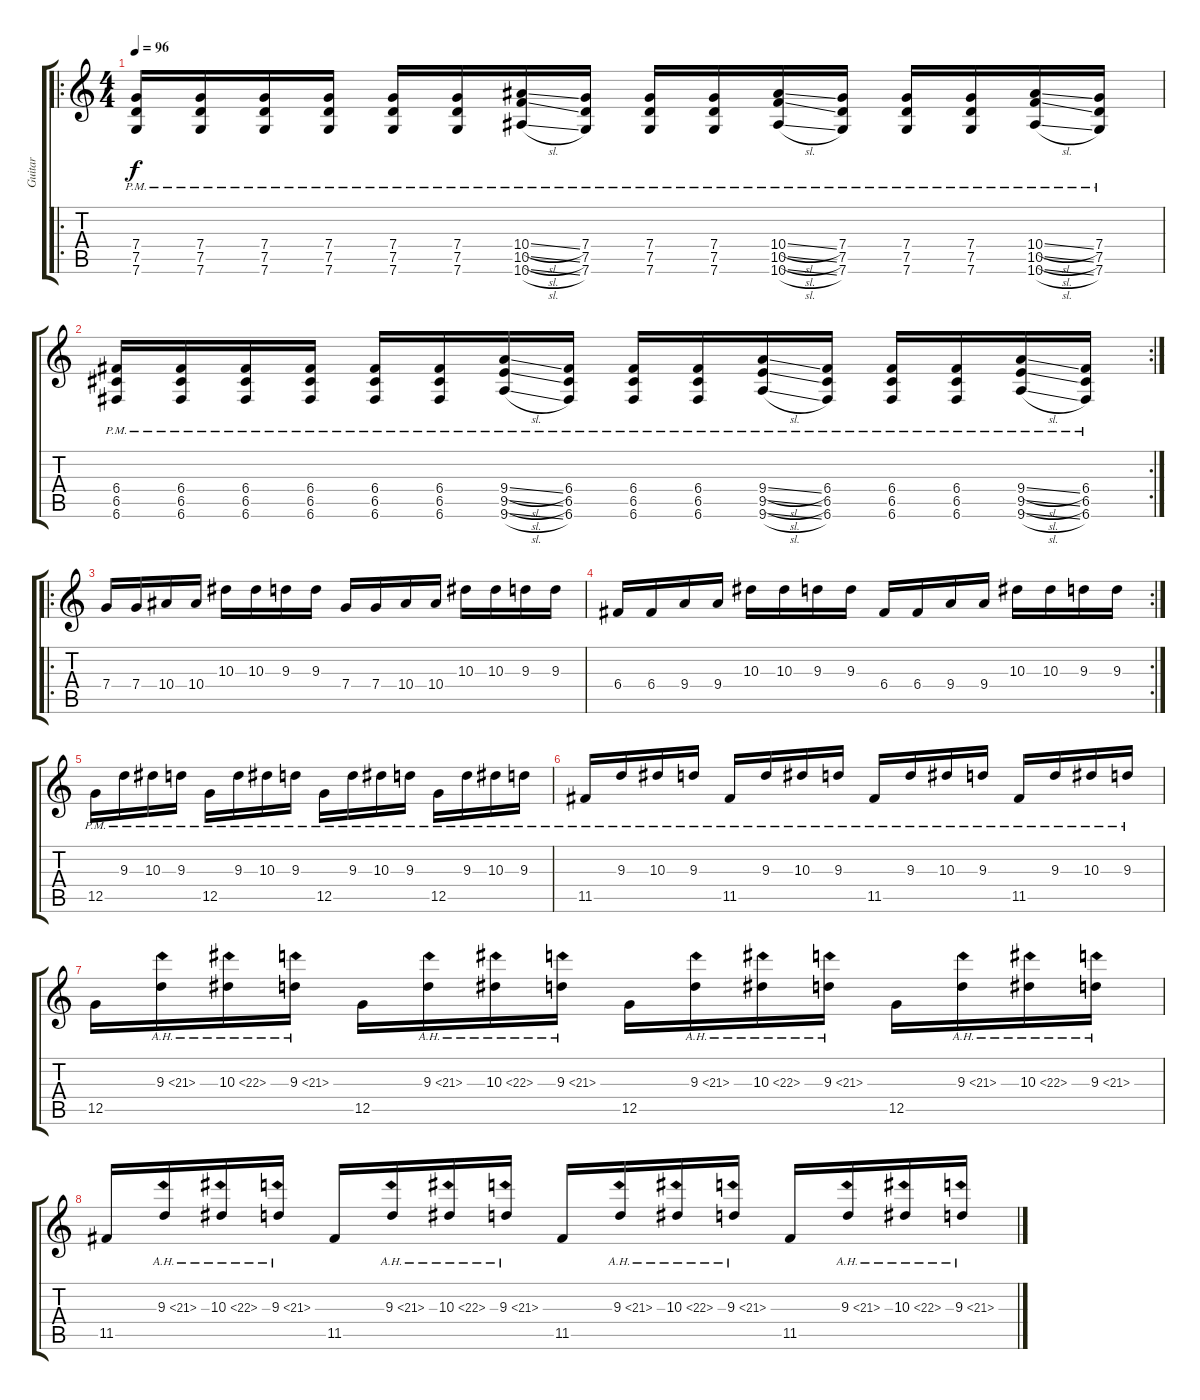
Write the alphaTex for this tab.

\track ("Guitar" "Guitar") {instrument distortionguitar}
\staff {score tabs}
\tuning (D4 A3 F3 C3 G2 C2) {hide}
\ro
\ts (4 4)
\tempo 96
\clef g2
\ks c
(7.4{pm} 7.5{pm} 7.6{pm}).16{dy f} (7.4{pm} 7.5{pm} 7.6{pm}).16 (7.4{pm} 7.5{pm} 7.6{pm}).16 (7.4{pm} 7.5{pm} 7.6{pm}).16 (7.4{pm} 7.5{pm} 7.6{pm}).16 (7.4{pm} 7.5{pm} 7.6{pm}).16 (10.4{sl pm} 10.5{sl pm} 10.6{sl pm}).16 (7.4{pm} 7.5{pm} 7.6{pm}).16 (7.4{pm} 7.5{pm} 7.6{pm}).16 (7.4{pm} 7.5{pm} 7.6{pm}).16 (10.4{sl pm} 10.5{sl pm} 10.6{sl pm}).16 (7.4{pm} 7.5{pm} 7.6{pm}).16 (7.4{pm} 7.5{pm} 7.6{pm}).16 (7.4{pm} 7.5{pm} 7.6{pm}).16 (10.4{sl pm} 10.5{sl pm} 10.6{sl pm}).16 (7.4{pm} 7.5{pm} 7.6{pm}).16 |
\rc 2
(6.4{pm} 6.5{pm} 6.6{pm}).16 (6.4{pm} 6.5{pm} 6.6{pm}).16 (6.4{pm} 6.5{pm} 6.6{pm}).16 (6.4{pm} 6.5{pm} 6.6{pm}).16 (6.4{pm} 6.5{pm} 6.6{pm}).16 (6.4{pm} 6.5{pm} 6.6{pm}).16 (9.4{sl pm} 9.5{sl pm} 9.6{sl pm}).16 (6.4{pm} 6.5{pm} 6.6{pm}).16 (6.4{pm} 6.5{pm} 6.6{pm}).16 (6.4{pm} 6.5{pm} 6.6{pm}).16 (9.4{sl pm} 9.5{sl pm} 9.6{sl pm}).16 (6.4{pm} 6.5{pm} 6.6{pm}).16 (6.4{pm} 6.5{pm} 6.6{pm}).16 (6.4{pm} 6.5{pm} 6.6{pm}).16 (9.4{sl pm} 9.5{sl pm} 9.6{sl pm}).16 (6.4{pm} 6.5{pm} 6.6{pm}).16 |
\ro
7.4.16 7.4.16 10.4.16 10.4.16 10.3.16 10.3.16 9.3.16 9.3.16 7.4.16 7.4.16 10.4.16 10.4.16 10.3.16 10.3.16 9.3.16 9.3.16 |
\rc 2
6.4.16 6.4.16 9.4.16 9.4.16 10.3.16 10.3.16 9.3.16 9.3.16 6.4.16 6.4.16 9.4.16 9.4.16 10.3.16 10.3.16 9.3.16 9.3.16 |
12.5{pm}.16 9.3{pm}.16 10.3{pm}.16 9.3{pm}.16 12.5{pm}.16 9.3{pm}.16 10.3{pm}.16 9.3{pm}.16 12.5{pm}.16 9.3{pm}.16 10.3{pm}.16 9.3{pm}.16 12.5{pm}.16 9.3{pm}.16 10.3{pm}.16 9.3{pm}.16 |
11.5{pm}.16 9.3{pm}.16 10.3{pm}.16 9.3{pm}.16 11.5{pm}.16 9.3{pm}.16 10.3{pm}.16 9.3{pm}.16 11.5{pm}.16 9.3{pm}.16 10.3{pm}.16 9.3{pm}.16 11.5{pm}.16 9.3{pm}.16 10.3{pm}.16 9.3{pm}.16 |
12.5.16 9.3{ah 12}.16 10.3{ah 12}.16 9.3{ah 12}.16 12.5.16 9.3{ah 12}.16 10.3{ah 12}.16 9.3{ah 12}.16 12.5.16 9.3{ah 12}.16 10.3{ah 12}.16 9.3{ah 12}.16 12.5.16 9.3{ah 12}.16 10.3{ah 12}.16 9.3{ah 12}.16 |
11.5.16 9.3{ah 12}.16 10.3{ah 12}.16 9.3{ah 12}.16 11.5.16 9.3{ah 12}.16 10.3{ah 12}.16 9.3{ah 12}.16 11.5.16 9.3{ah 12}.16 10.3{ah 12}.16 9.3{ah 12}.16 11.5.16 9.3{ah 12}.16 10.3{ah 12}.16 9.3{ah 12}.16
